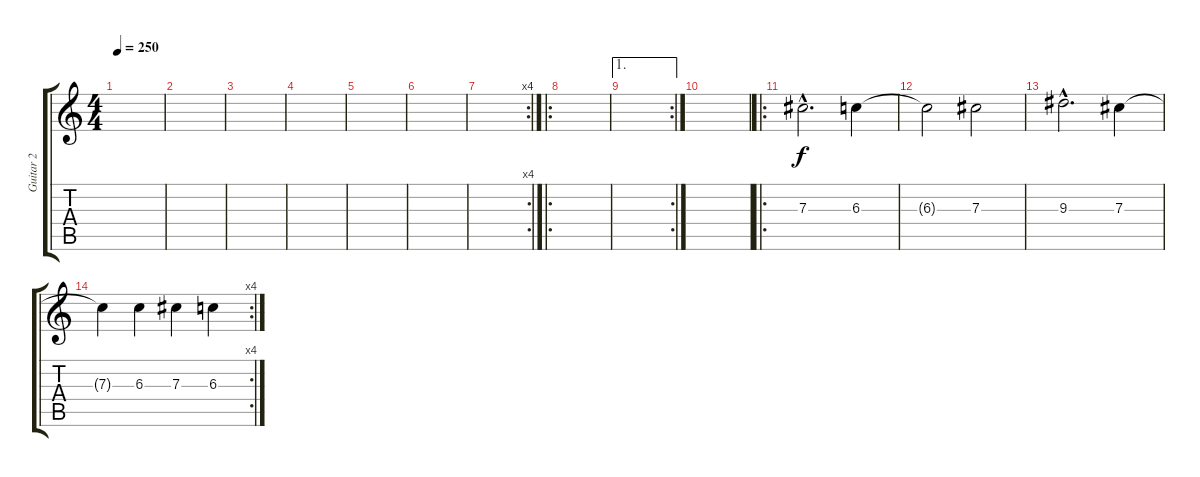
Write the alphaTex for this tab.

\track ("Guitar 2" "Guitar 2") {instrument distortionguitar}
\staff {score tabs}
\tuning (Eb4 Bb3 Gb3 Db3 Ab2 Db2) {hide}
\ts (4 4)
\tempo 250
\clef g2
\ks c
|
|
|
|
|
|
\rc 4
|
\ro
|
\ae 1
\rc 2
|
|
\ro
7.3{hac}.2{d} 6.3.4 |
6.3{t}.2 7.3.2 |
9.3{hac}.2{d} 7.3.4 |
\rc 4
7.3{t}.4 6.3.4 7.3.4 6.3.4
